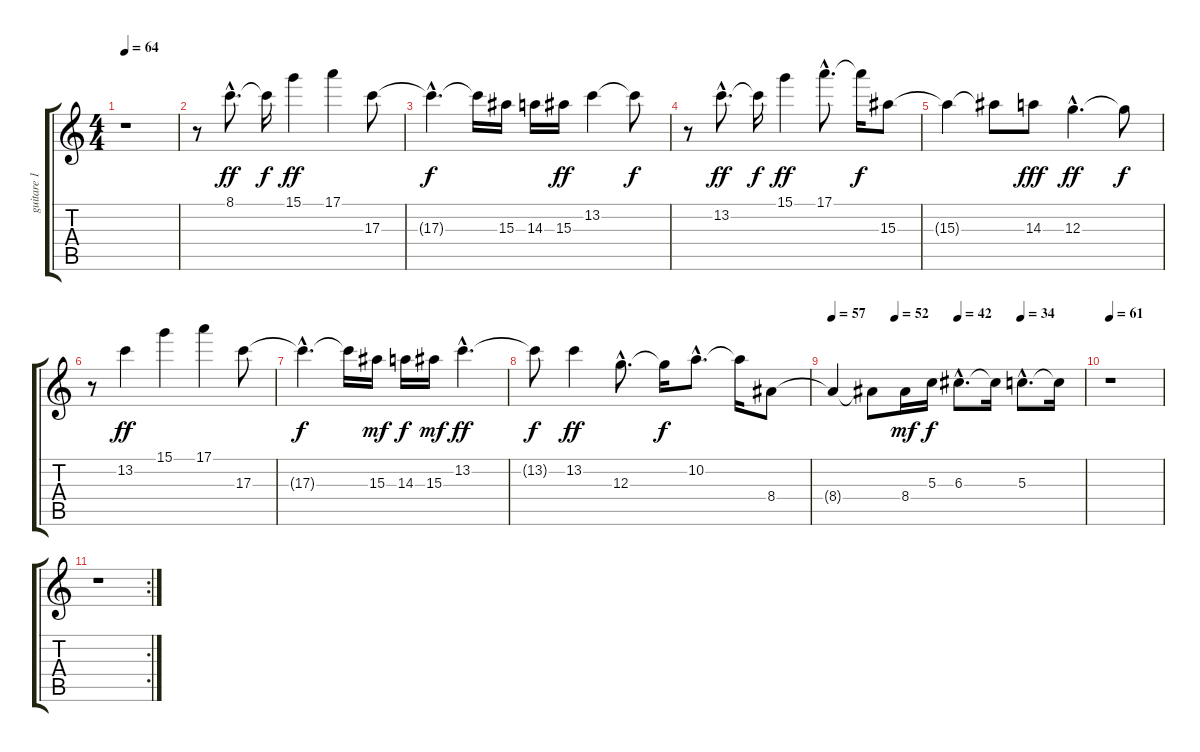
\track ("guitare 1" "guitare 1") {instrument acousticguitarnylon}
\staff {score tabs}
\tuning (E4 B3 G3 D3 A2 E2) {hide}
\ts (4 4)
\tempo 64
\clef g2
\ks c
r.1{dy f} |
r.8 8.1{hac}.8{d dy ff} 8.1{t}.16{dy f} 15.1.4{dy ff} 17.1.4 17.3.8 |
17.3{hac t}.4{d dy f} 17.3{t}.16 15.3.16 14.3.16 15.3.16{dy ff} 13.2.4 13.2{t}.8{dy f} |
r.8 13.2{hac}.8{d dy ff} 13.2{t}.16{dy f} 15.1.4{dy ff} 17.1{hac}.8{d} 17.1{t}.16{dy f} 15.3.8 |
15.3{t}.4 15.3{t}.8 14.3.8{dy fff} 12.3{hac}.4{d dy ff} 12.3{t}.8{dy f} |
r.8 13.2.4{dy ff} 15.1.4 17.1.4 17.3.8 |
17.3{hac t}.4{d dy f} 17.3{t}.16 15.3.16{dy mf} 14.3.16{dy f} 15.3.16{dy mf} 13.2{hac}.4{d dy ff} |
13.2{t}.8{dy f} 13.2.4{dy ff} 12.3{hac}.8{d} 12.3{t}.16{dy f} 10.2{hac}.8{d} 10.2{t}.16 8.4.8 |
\tempo 57
\tempo (52 0.25)
\tempo (42 0.5)
\tempo (34 0.75)
8.4{t}.4 8.4{t}.8 8.4.16{dy mf} 5.3.16{dy f} 6.3{hac}.8{d} 6.3{t}.16 5.3{hac}.8{d} 5.3{t}.16 |
\tempo 61
r.1 |
\rc 2
r.1
